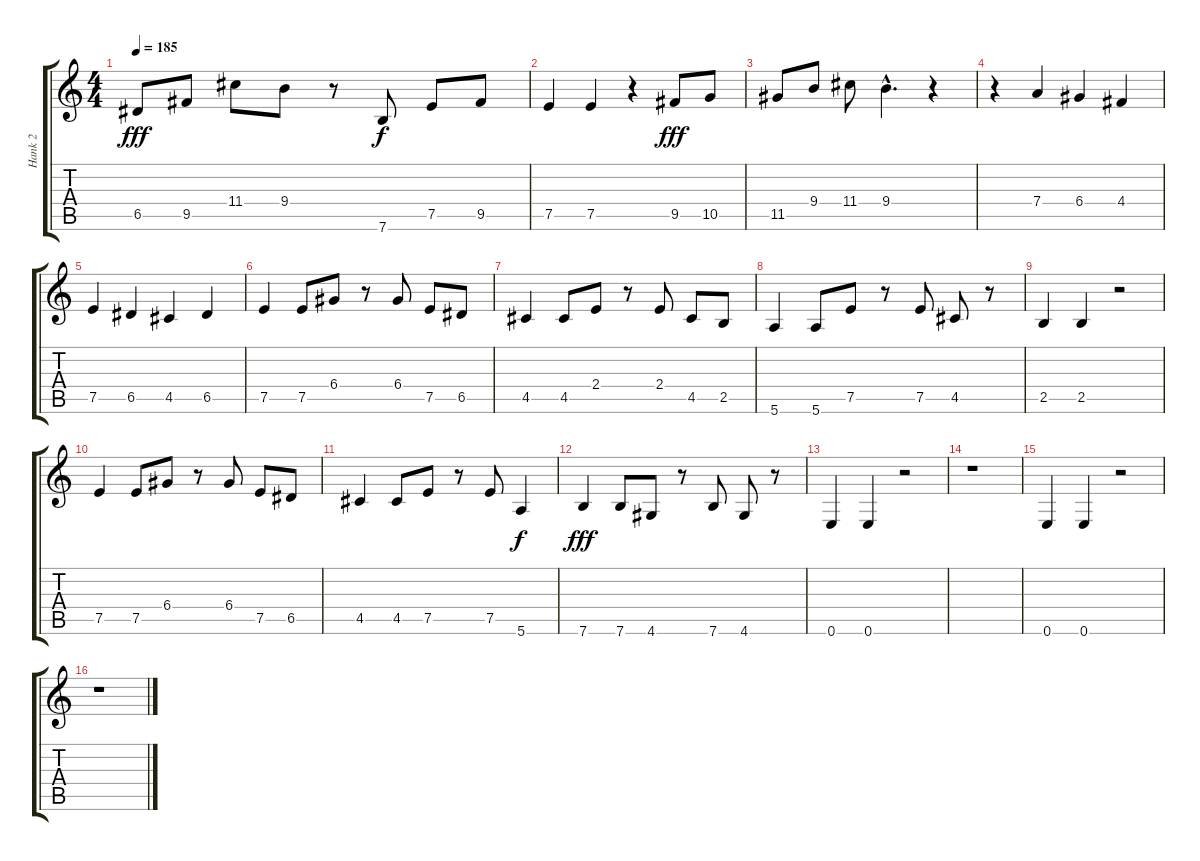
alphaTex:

\track ("Hank 2" "Hank 2") {instrument electricguitarmuted}
\staff {score tabs}
\tuning (E4 B3 G3 D3 A2 E2) {hide}
\ts (4 4)
\tempo 185
\clef g2
\ks c
6.5.8{dy fff} 9.5.8 11.4.8 9.4.8 r.8 7.6.8{dy f} 7.5.8 9.5.8 |
7.5.4 7.5.4 r.4 9.5.8{dy fff} 10.5.8 |
11.5.8 9.4.8 11.4.8 9.4{hac}.4{d} r.4 |
r.4 7.4.4 6.4.4 4.4.4 |
7.5.4 6.5.4 4.5.4 6.5.4 |
7.5.4 7.5.8 6.4.8 r.8 6.4.8 7.5.8 6.5.8 |
4.5.4 4.5.8 2.4.8 r.8 2.4.8 4.5.8 2.5.8 |
5.6.4 5.6.8 7.5.8 r.8 7.5.8 4.5.8 r.8 |
2.5.4 2.5.4 r.2 |
7.5.4 7.5.8 6.4.8 r.8 6.4.8 7.5.8 6.5.8 |
4.5.4 4.5.8 7.5.8 r.8 7.5.8 5.6.4{dy f} |
7.6.4{dy fff} 7.6.8 4.6.8 r.8 7.6.8 4.6.8 r.8 |
0.6.4 0.6.4 r.2 |
r.1 |
0.6.4 0.6.4 r.2 |
r.1
